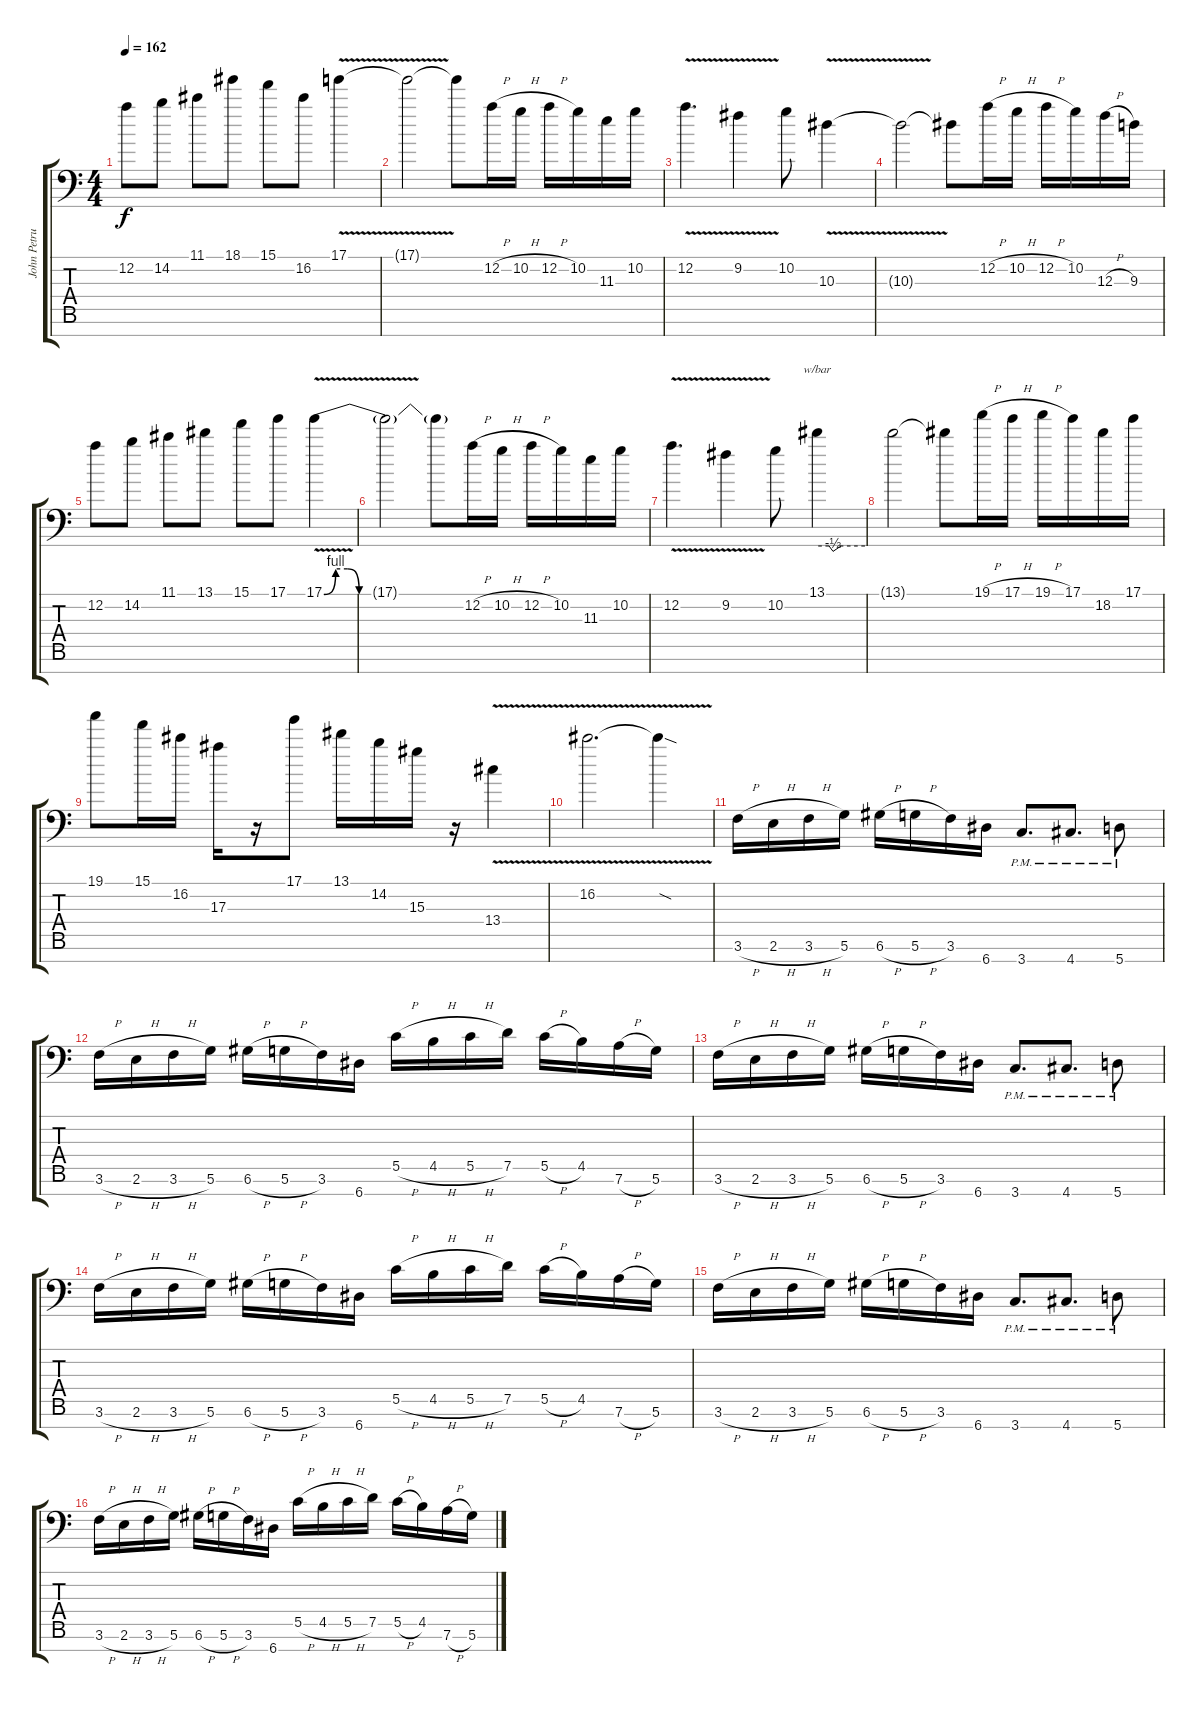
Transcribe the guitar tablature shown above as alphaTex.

\track ("John Petrucci" "John Petru") {instrument distortionguitar}
\staff {score tabs}
\tuning (D4 A3 F3 C3 G2 D2 A1) {hide}
\ts (4 4)
\tempo 162
\clef f4
\ks c
12.2.8{dy f} 14.2.8 11.1.8 18.1.8 15.1.8 16.2.8 17.1{v}.4 |
17.1{t}.2 17.1{t}.8 12.2{h}.16 10.2{h}.16 12.2{h}.16 10.2.16 11.3.16 10.2.16 |
12.2{v}.4{d} 9.2{v}.4 10.2.8 10.3{v}.4 |
10.3{t}.2 10.3{t}.8 12.2{h}.16 10.2{h}.16 12.2{h}.16 10.2.16 12.3{h}.16 9.3.16 |
12.2.8 14.2.8 11.1.8 13.1.8 15.1.8 17.1.8 17.1{be (custom 0 0 5 4 10 4 15 0 30 0 60 0) v}.4 |
17.1{t}.2 17.1{t}.8 12.2{h}.16 10.2{h}.16 12.2{h}.16 10.2.16 11.3.16 10.2.16 |
12.2{v}.4{d} 9.2{v}.4 10.2.8 13.1.4{tbe (custom default 0 0 15 0 20 -2 30 0 60 0)} |
13.1{t}.2 13.1{t}.8 19.1{h}.16 17.1{h}.16 19.1{h}.16 17.1.16 18.2.16 17.1.16 |
19.1.8 15.1.16 16.2.16 17.3.16 r.16 17.1.8 13.1.16 14.2.16 15.3.16 r.16 13.4{v}.4 |
16.2{v}.2{d} 16.2{sod t}.4 |
3.6{h}.16 2.6{h}.16 3.6{h}.16 5.6.16 6.6{h}.16 5.6{h}.16 3.6.16 6.7.16 3.7{pm}.8{d} 4.7{pm}.8{d} 5.7{pm}.8 |
3.6{h}.16 2.6{h}.16 3.6{h}.16 5.6.16 6.6{h}.16 5.6{h}.16 3.6.16 6.7.16 5.5{h}.16 4.5{h}.16 5.5{h}.16 7.5.16 5.5{h}.16 4.5.16 7.6{h}.16 5.6.16 |
3.6{h}.16 2.6{h}.16 3.6{h}.16 5.6.16 6.6{h}.16 5.6{h}.16 3.6.16 6.7.16 3.7{pm}.8{d} 4.7{pm}.8{d} 5.7{pm}.8 |
3.6{h}.16 2.6{h}.16 3.6{h}.16 5.6.16 6.6{h}.16 5.6{h}.16 3.6.16 6.7.16 5.5{h}.16 4.5{h}.16 5.5{h}.16 7.5.16 5.5{h}.16 4.5.16 7.6{h}.16 5.6.16 |
3.6{h}.16 2.6{h}.16 3.6{h}.16 5.6.16 6.6{h}.16 5.6{h}.16 3.6.16 6.7.16 3.7{pm}.8{d} 4.7{pm}.8{d} 5.7{pm}.8 |
3.6{h}.16 2.6{h}.16 3.6{h}.16 5.6.16 6.6{h}.16 5.6{h}.16 3.6.16 6.7.16 5.5{h}.16 4.5{h}.16 5.5{h}.16 7.5.16 5.5{h}.16 4.5.16 7.6{h}.16 5.6.16
